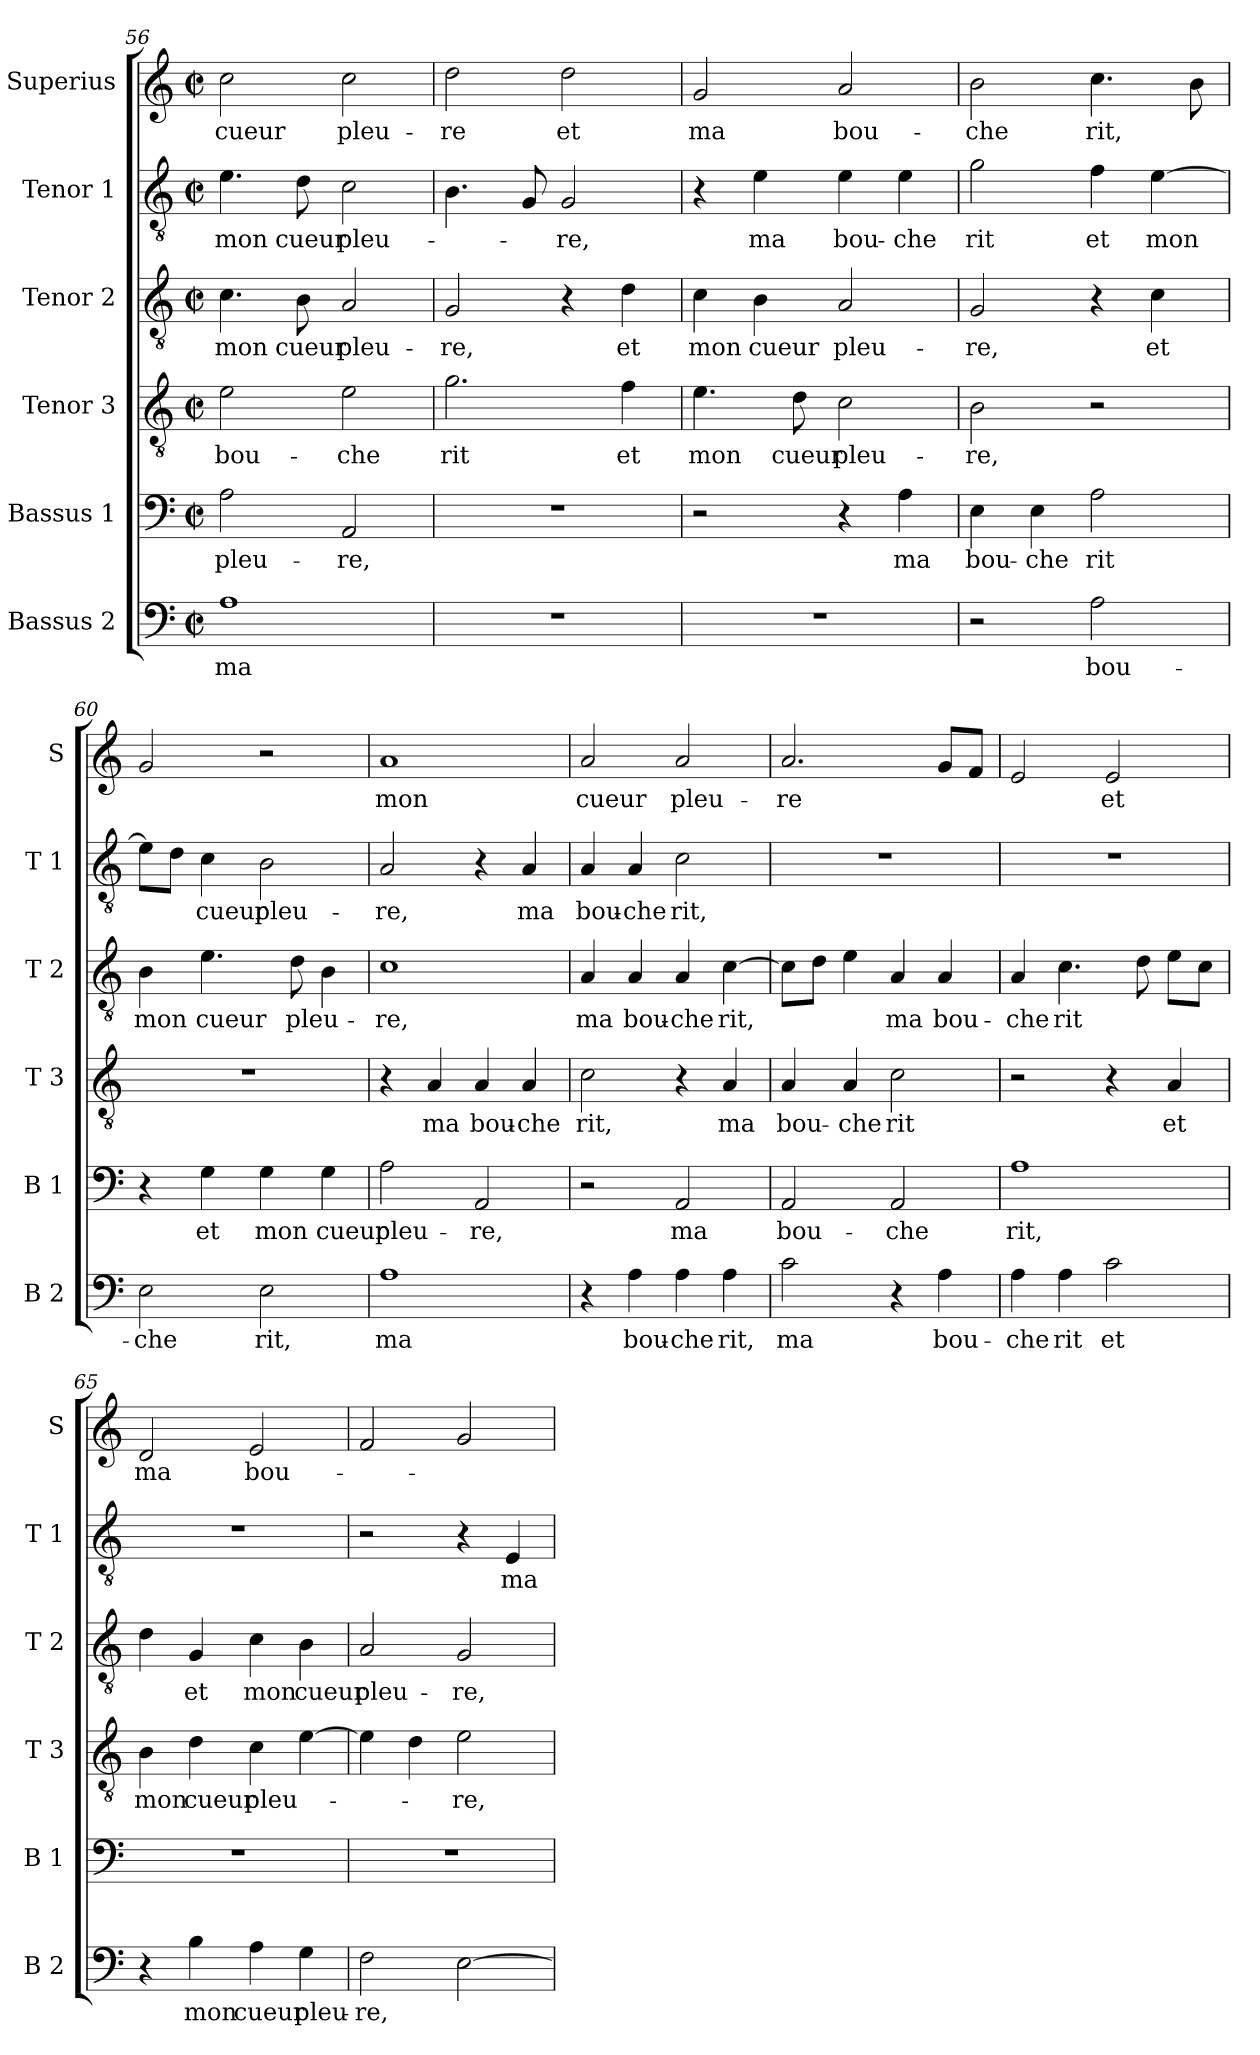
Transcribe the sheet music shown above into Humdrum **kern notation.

**kern	**text	**kern	**text	**kern	**text	**kern	**text	**kern	**text	**kern	**text
*part6	*part6	*part5	*part5	*part4	*part4	*part3	*part3	*part2	*part2	*part1	*part1
*staff6	*staff6	*staff5	*staff5	*staff4	*staff4	*staff3	*staff3	*staff2	*staff2	*staff1	*staff1
*I"Bassus 2	*	*I"Bassus 1	*	*I"Tenor 3	*	*I"Tenor 2	*	*I"Tenor 1	*	*I"Superius	*
*I'B 2	*	*I'B 1	*	*I'T 3	*	*I'T 2	*	*I'T 1	*	*I'S	*
*clefF4	*	*clefF4	*	*clefGv2	*	*clefGv2	*	*clefGv2	*	*clefG2	*
*k[]	*	*k[]	*	*k[]	*	*k[]	*	*k[]	*	*k[]	*
*C:	*	*C:	*	*C:	*	*C:	*	*C:	*	*C:	*
*M2/2	*	*M2/2	*	*M2/2	*	*M2/2	*	*M2/2	*	*M2/2	*
*met(c|)	*	*met(c|)	*	*met(c|)	*	*met(c|)	*	*met(c|)	*	*met(c|)	*
=56	=56	=56	=56	=56	=56	=56	=56	=56	=56	=56	=56
1A	ma	2A\	pleu-	2e\	bou-	4.c\	mon	4.e\	mon	2cc\	cueur
.	.	.	.	.	.	8B\	cueur	8d\	cueur	.	.
.	.	2AA/	-re,	2e\	-che	2A/	pleu-	2c\	pleu-	2cc\	pleu-
=57	=57	=57	=57	=57	=57	=57	=57	=57	=57	=57	=57
1r	.	1r	.	2.g\	rit	2G/	-re,	4.B\	.	2dd\	-re
.	.	.	.	.	.	.	.	8G/	.	.	.
.	.	.	.	.	.	4r	.	2G/	-re,	2dd\	et
.	.	.	.	4f\	et	4d\	et	.	.	.	.
=58	=58	=58	=58	=58	=58	=58	=58	=58	=58	=58	=58
1r	.	2r	.	4.e\	mon	4c\	mon	4r	.	2g/	ma
.	.	.	.	.	.	4B\	cueur	4e\	ma	.	.
.	.	.	.	8d\	cueur	.	.	.	.	.	.
.	.	4r	.	2c\	pleu-	2A/	pleu-	4e\	bou-	2a/	bou-
.	.	4A\	ma	.	.	.	.	4e\	-che	.	.
!!LO:PB:g=z
=59	=59	=59	=59	=59	=59	=59	=59	=59	=59	=59	=59
2r	.	4E\	bou-	2B\	-re,	2G/	-re,	2g\	rit	2b\	-che
.	.	4E\	-che	.	.	.	.	.	.	.	.
2A\	bou-	2A\	rit	2r	.	4r	.	4f\	et	4.cc\	rit,
.	.	.	.	.	.	4c\	et	[4e\	mon	.	.
.	.	.	.	.	.	.	.	.	.	8b\	.
=60	=60	=60	=60	=60	=60	=60	=60	=60	=60	=60	=60
2E\	-che	4r	.	1r	.	4B\	mon	8e\L]	.	2g/	.
.	.	.	.	.	.	.	.	8d\J	.	.	.
.	.	4G\	et	.	.	4.e\	cueur	4c\	cueur	.	.
2E\	rit,	4G\	mon	.	.	.	.	2B\	pleu-	2r	.
.	.	.	.	.	.	8d\	pleu-	.	.	.	.
.	.	4G\	cueur	.	.	4B\	.	.	.	.	.
=61	=61	=61	=61	=61	=61	=61	=61	=61	=61	=61	=61
1A	ma	2A\	pleu-	4r	.	1c	-re,	2A/	-re,	1a	mon
.	.	.	.	4A/	ma	.	.	.	.	.	.
.	.	2AA/	-re,	4A/	bou-	.	.	4r	.	.	.
.	.	.	.	4A/	-che	.	.	4A/	ma	.	.
=62	=62	=62	=62	=62	=62	=62	=62	=62	=62	=62	=62
4r	.	2r	.	2c\	rit,	4A/	ma	4A/	bou-	2a/	cueur
4A\	bou-	.	.	.	.	4A/	bou-	4A/	-che	.	.
4A\	-che	2AA/	ma	4r	.	4A/	-che	2c\	rit,	2a/	pleu-
4A\	rit,	.	.	4A/	ma	[4c\	rit,	.	.	.	.
=63	=63	=63	=63	=63	=63	=63	=63	=63	=63	=63	=63
2c\	ma	2AA/	bou-	4A/	bou-	8c\L]	.	1r	.	2.a/	-re
.	.	.	.	.	.	8d\J	.	.	.	.	.
.	.	.	.	4A/	-che	4e\	.	.	.	.	.
4r	.	2AA/	-che	2c\	rit	4A/	ma	.	.	.	.
4A\	bou-	.	.	.	.	4A/	bou-	.	.	8g/L	.
.	.	.	.	.	.	.	.	.	.	8f/J	.
=64	=64	=64	=64	=64	=64	=64	=64	=64	=64	=64	=64
4A\	-che	1A	rit,	2r	.	4A/	-che	1r	.	2e/	.
4A\	rit	.	.	.	.	4.c\	rit	.	.	.	.
2c\	et	.	.	4r	.	.	.	.	.	2e/	et
.	.	.	.	.	.	8d\	.	.	.	.	.
.	.	.	.	4A/	et	8e\L	.	.	.	.	.
.	.	.	.	.	.	8c\J	.	.	.	.	.
!!LO:LB:g=z
=65	=65	=65	=65	=65	=65	=65	=65	=65	=65	=65	=65
4r	.	1r	.	4B\	mon	4d\	.	1r	.	2d/	ma
4B\	mon	.	.	4d\	cueur	4G/	et	.	.	.	.
4A\	cueur	.	.	4c\	pleu-	4c\	mon	.	.	2e/	bou-
4G\	pleu-	.	.	[4e\	.	4B\	cueur	.	.	.	.
=66	=66	=66	=66	=66	=66	=66	=66	=66	=66	=66	=66
2F\	-re,	1r	.	4e\]	.	2A/	pleu-	2r	.	2f/	.
.	.	.	.	4d\	.	.	.	.	.	.	.
[2E\	.	.	.	2e\	-re,	2G/	-re,	4r	.	2g/	.
.	.	.	.	.	.	.	.	4E/	ma	.	.
=	=	=	=	=	=	=	=	=	=	=	=
*-	*-	*-	*-	*-	*-	*-	*-	*-	*-	*-	*-
